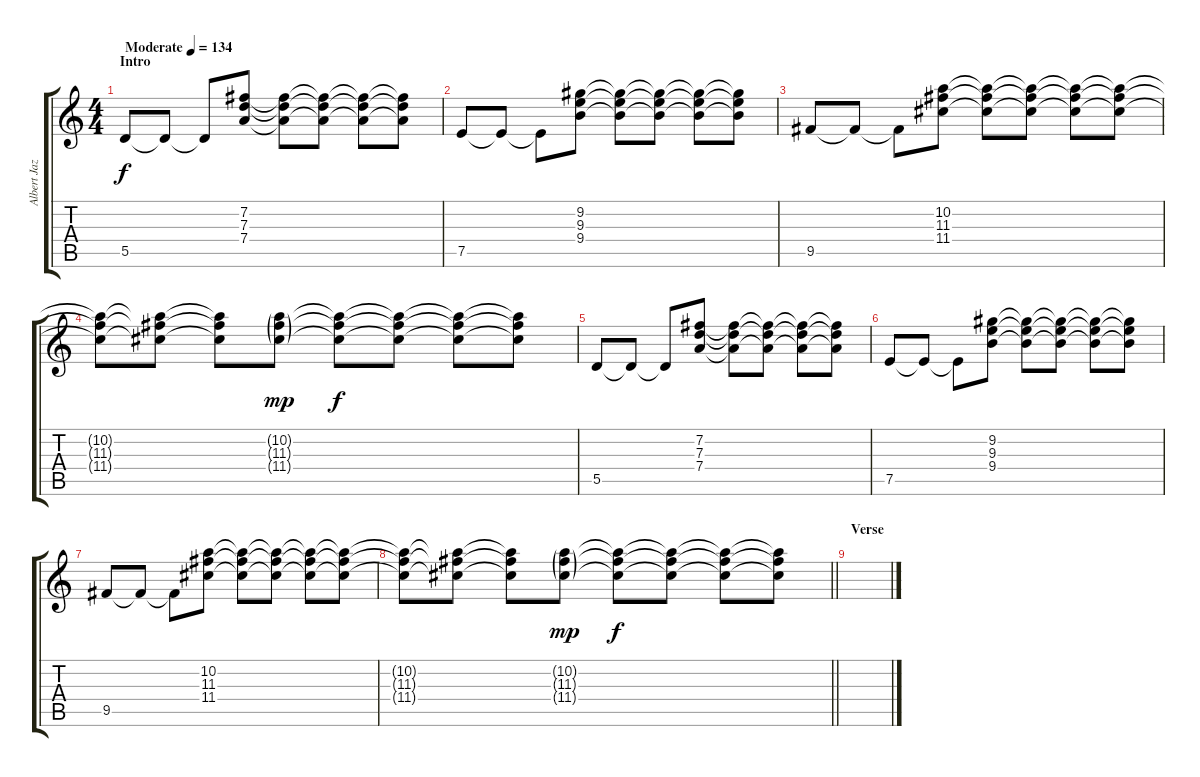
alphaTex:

\track ("Albert Jazz" "Albert Jaz") {instrument electricguitarjazz}
\staff {score tabs}
\tuning (E4 B3 G3 D3 A2 E2) {hide}
\ts (4 4)
\section ("" "Intro")
\tempo (134 "Moderate")
\clef g2
\ks c
5.5.8{dy f instrument electricguitarjazz} 5.5{t}.8 5.5{t}.8 (7.2 7.3 7.4).8 (7.2{t} 7.3{t} 7.4{t}).8 (7.2{t} 7.3{t} 7.4{t}).8 (7.2{t} 7.3{t} 7.4{t}).8 (7.2{t} 7.3{t} 7.4{t}).8 |
7.5.8 7.5{t}.8 7.5{t}.8 (9.2 9.3 9.4).8 (9.2{t} 9.3{t} 9.4{t}).8 (9.2{t} 9.3{t} 9.4{t}).8 (9.2{t} 9.3{t} 9.4{t}).8 (9.2{t} 9.3{t} 9.4{t}).8 |
9.5.8 9.5{t}.8 9.5{t}.8 (10.2 11.3 11.4).8 (10.2{t} 11.3{t} 11.4{t}).8 (10.2{t} 11.3{t} 11.4{t}).8 (10.2{t} 11.3{t} 11.4{t}).8 (10.2{t} 11.3{t} 11.4{t}).8 |
(10.2{t} 11.3{t} 11.4{t}).8 (10.2{t} 11.3{t} 11.4{t}).8 (10.2{t} 11.3{t} 11.4{t}).8 (10.2{g} 11.3{g} 11.4{g}).8{dy mp} (10.2{t} 11.3{t} 11.4{t}).8{dy f} (10.2{t} 11.3{t} 11.4{t}).8 (10.2{t} 11.3{t} 11.4{t}).8 (10.2{t} 11.3{t} 11.4{t}).8 |
5.5.8 5.5{t}.8 5.5{t}.8 (7.2 7.3 7.4).8 (7.2{t} 7.3{t} 7.4{t}).8 (7.2{t} 7.3{t} 7.4{t}).8 (7.2{t} 7.3{t} 7.4{t}).8 (7.2{t} 7.3{t} 7.4{t}).8 |
7.5.8 7.5{t}.8 7.5{t}.8 (9.2 9.3 9.4).8 (9.2{t} 9.3{t} 9.4{t}).8 (9.2{t} 9.3{t} 9.4{t}).8 (9.2{t} 9.3{t} 9.4{t}).8 (9.2{t} 9.3{t} 9.4{t}).8 |
9.5.8 9.5{t}.8 9.5{t}.8 (10.2 11.3 11.4).8 (10.2{t} 11.3{t} 11.4{t}).8 (10.2{t} 11.3{t} 11.4{t}).8 (10.2{t} 11.3{t} 11.4{t}).8 (10.2{t} 11.3{t} 11.4{t}).8 |
\barLineRight lightlight
(10.2{t} 11.3{t} 11.4{t}).8 (10.2{t} 11.3{t} 11.4{t}).8 (10.2{t} 11.3{t} 11.4{t}).8 (10.2{g} 11.3{g} 11.4{g}).8{dy mp} (10.2{t} 11.3{t} 11.4{t}).8{dy f} (10.2{t} 11.3{t} 11.4{t}).8 (10.2{t} 11.3{t} 11.4{t}).8 (10.2{t} 11.3{t} 11.4{t}).8 |
\section ("" "Verse")
